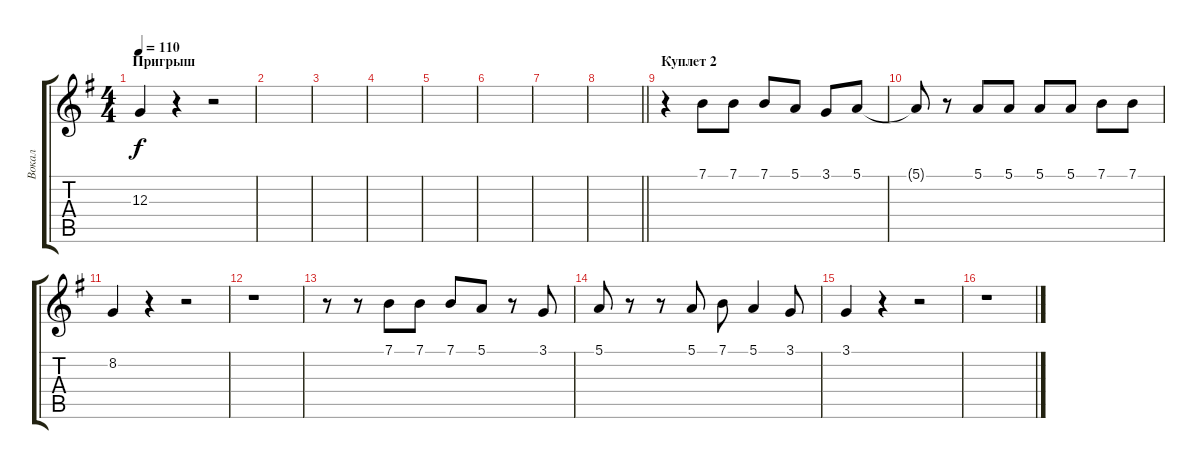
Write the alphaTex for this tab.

\track ("Вокал" "Вокал") {instrument stringensemble1}
\staff {score tabs}
\tuning (E4 B3 G3 D3 A2 E2) {hide}
\ts (4 4)
\section ("" "Пригрыш")
\tempo 110
\clef g2
\ks eminor
12.3.4{dy f} r.4 r.2 |
|
|
|
|
|
|
\barLineRight lightlight
|
\section ("" "Куплет 2")
r.4 7.1.8 7.1.8 7.1.8 5.1.8 3.1.8 5.1.8 |
5.1{t}.8 r.8 5.1.8 5.1.8 5.1.8 5.1.8 7.1.8 7.1.8 |
8.2.4 r.4 r.2 |
r.1 |
r.8 r.8 7.1.8 7.1.8 7.1.8 5.1.8 r.8 3.1.8 |
5.1.8 r.8 r.8 5.1.8 7.1.8 5.1.4 3.1.8 |
3.1.4 r.4 r.2 |
r.1
